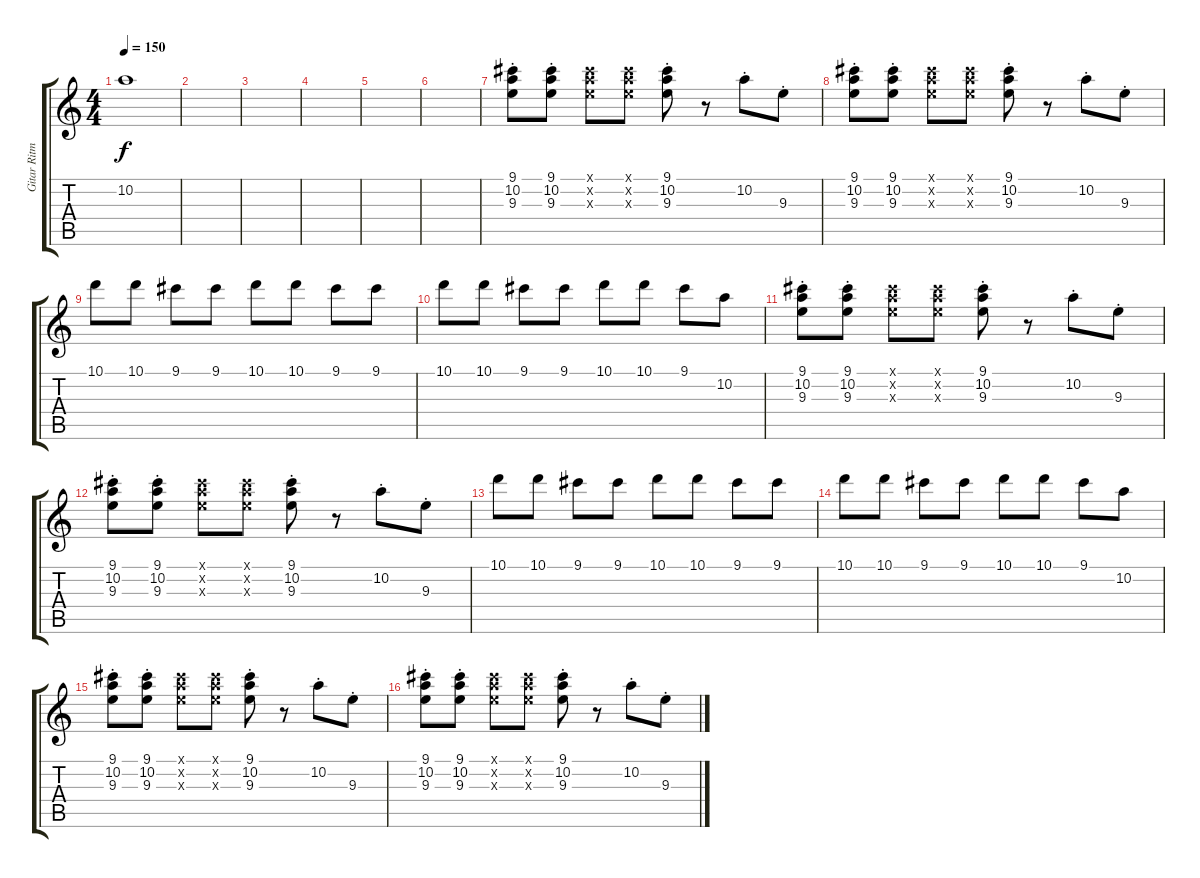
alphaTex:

\track ("Gitar Ritma" "Gitar Ritm") {instrument distortionguitar}
\staff {score tabs}
\tuning (E4 B3 G3 D3 A2 E2) {hide}
\ts (4 4)
\tempo 150
\clef g2
\ks c
10.2{t}.1{dy f} |
|
|
|
|
|
(9.1{st} 10.2{st} 9.3{st}).8 (9.1{st} 10.2{st} 9.3{st}).8 (9.1{x} 10.2{x} 9.3{x}).8 (9.1{x} 10.2{x} 9.3{x}).8 (9.1 10.2{st} 9.3).8 r.8 10.2{st}.8 9.3{st}.8 |
(9.1{st} 10.2{st} 9.3{st}).8 (9.1{st} 10.2{st} 9.3{st}).8 (9.1{x} 10.2{x} 9.3{x}).8 (9.1{x} 10.2{x} 9.3{x}).8 (9.1 10.2{st} 9.3).8 r.8 10.2{st}.8 9.3{st}.8 |
10.1.8 10.1.8 9.1.8 9.1.8 10.1.8 10.1.8 9.1.8 9.1.8 |
10.1.8 10.1.8 9.1.8 9.1.8 10.1.8 10.1.8 9.1.8 10.2.8 |
(9.1{st} 10.2{st} 9.3{st}).8 (9.1{st} 10.2{st} 9.3{st}).8 (9.1{x} 10.2{x} 9.3{x}).8 (9.1{x} 10.2{x} 9.3{x}).8 (9.1 10.2{st} 9.3).8 r.8 10.2{st}.8 9.3{st}.8 |
(9.1{st} 10.2{st} 9.3{st}).8 (9.1{st} 10.2{st} 9.3{st}).8 (9.1{x} 10.2{x} 9.3{x}).8 (9.1{x} 10.2{x} 9.3{x}).8 (9.1 10.2{st} 9.3).8 r.8 10.2{st}.8 9.3{st}.8 |
10.1.8 10.1.8 9.1.8 9.1.8 10.1.8 10.1.8 9.1.8 9.1.8 |
10.1.8 10.1.8 9.1.8 9.1.8 10.1.8 10.1.8 9.1.8 10.2.8 |
(9.1{st} 10.2{st} 9.3{st}).8 (9.1{st} 10.2{st} 9.3{st}).8 (9.1{x} 10.2{x} 9.3{x}).8 (9.1{x} 10.2{x} 9.3{x}).8 (9.1 10.2{st} 9.3).8 r.8 10.2{st}.8 9.3{st}.8 |
(9.1{st} 10.2{st} 9.3{st}).8 (9.1{st} 10.2{st} 9.3{st}).8 (9.1{x} 10.2{x} 9.3{x}).8 (9.1{x} 10.2{x} 9.3{x}).8 (9.1 10.2{st} 9.3).8 r.8 10.2{st}.8 9.3{st}.8
